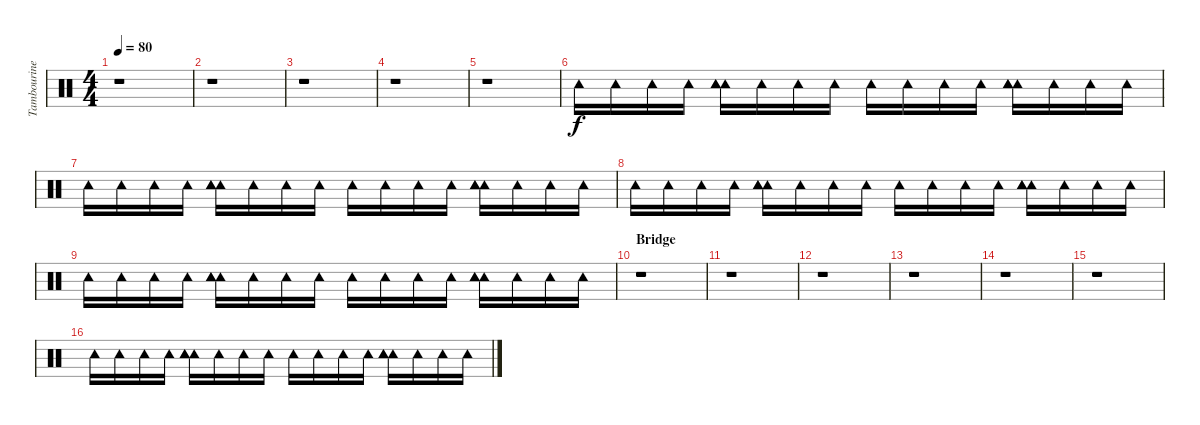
\track ("Tambourine" "Tambourine") {instrument percussion}
\staff {score}
\articulation defaults
\ts (4 4)
\tempo 80
\clef neutral
\ks c
r.1{dy f} |
r.1 |
r.1 |
r.1 |
r.1 |
"Tambourine (hit)".16 "Tambourine (hit)".16 "Tambourine (hit)".16 "Tambourine (hit)".16 ("Tambourine (hit)" "Tambourine (hit)" "Tambourine (hit)").16 "Tambourine (hit)".16 "Tambourine (hit)".16 "Tambourine (hit)".16 "Tambourine (hit)".16 "Tambourine (hit)".16 "Tambourine (hit)".16 "Tambourine (hit)".16 ("Tambourine (hit)" "Tambourine (hit)" "Tambourine (hit)").16 "Tambourine (hit)".16 "Tambourine (hit)".16 "Tambourine (hit)".16 |
"Tambourine (hit)".16 "Tambourine (hit)".16 "Tambourine (hit)".16 "Tambourine (hit)".16 ("Tambourine (hit)" "Tambourine (hit)" "Tambourine (hit)").16 "Tambourine (hit)".16 "Tambourine (hit)".16 "Tambourine (hit)".16 "Tambourine (hit)".16 "Tambourine (hit)".16 "Tambourine (hit)".16 "Tambourine (hit)".16 ("Tambourine (hit)" "Tambourine (hit)" "Tambourine (hit)").16 "Tambourine (hit)".16 "Tambourine (hit)".16 "Tambourine (hit)".16 |
"Tambourine (hit)".16 "Tambourine (hit)".16 "Tambourine (hit)".16 "Tambourine (hit)".16 ("Tambourine (hit)" "Tambourine (hit)" "Tambourine (hit)").16 "Tambourine (hit)".16 "Tambourine (hit)".16 "Tambourine (hit)".16 "Tambourine (hit)".16 "Tambourine (hit)".16 "Tambourine (hit)".16 "Tambourine (hit)".16 ("Tambourine (hit)" "Tambourine (hit)" "Tambourine (hit)").16 "Tambourine (hit)".16 "Tambourine (hit)".16 "Tambourine (hit)".16 |
"Tambourine (hit)".16 "Tambourine (hit)".16 "Tambourine (hit)".16 "Tambourine (hit)".16 ("Tambourine (hit)" "Tambourine (hit)" "Tambourine (hit)").16 "Tambourine (hit)".16 "Tambourine (hit)".16 "Tambourine (hit)".16 "Tambourine (hit)".16 "Tambourine (hit)".16 "Tambourine (hit)".16 "Tambourine (hit)".16 ("Tambourine (hit)" "Tambourine (hit)" "Tambourine (hit)").16 "Tambourine (hit)".16 "Tambourine (hit)".16 "Tambourine (hit)".16 |
\section ("" "Bridge")
r.1 |
r.1 |
r.1 |
r.1 |
r.1 |
r.1 |
"Tambourine (hit)".16 "Tambourine (hit)".16 "Tambourine (hit)".16 "Tambourine (hit)".16 ("Tambourine (hit)" "Tambourine (hit)" "Tambourine (hit)").16 "Tambourine (hit)".16 "Tambourine (hit)".16 "Tambourine (hit)".16 "Tambourine (hit)".16 "Tambourine (hit)".16 "Tambourine (hit)".16 "Tambourine (hit)".16 ("Tambourine (hit)" "Tambourine (hit)" "Tambourine (hit)").16 "Tambourine (hit)".16 "Tambourine (hit)".16 "Tambourine (hit)".16
